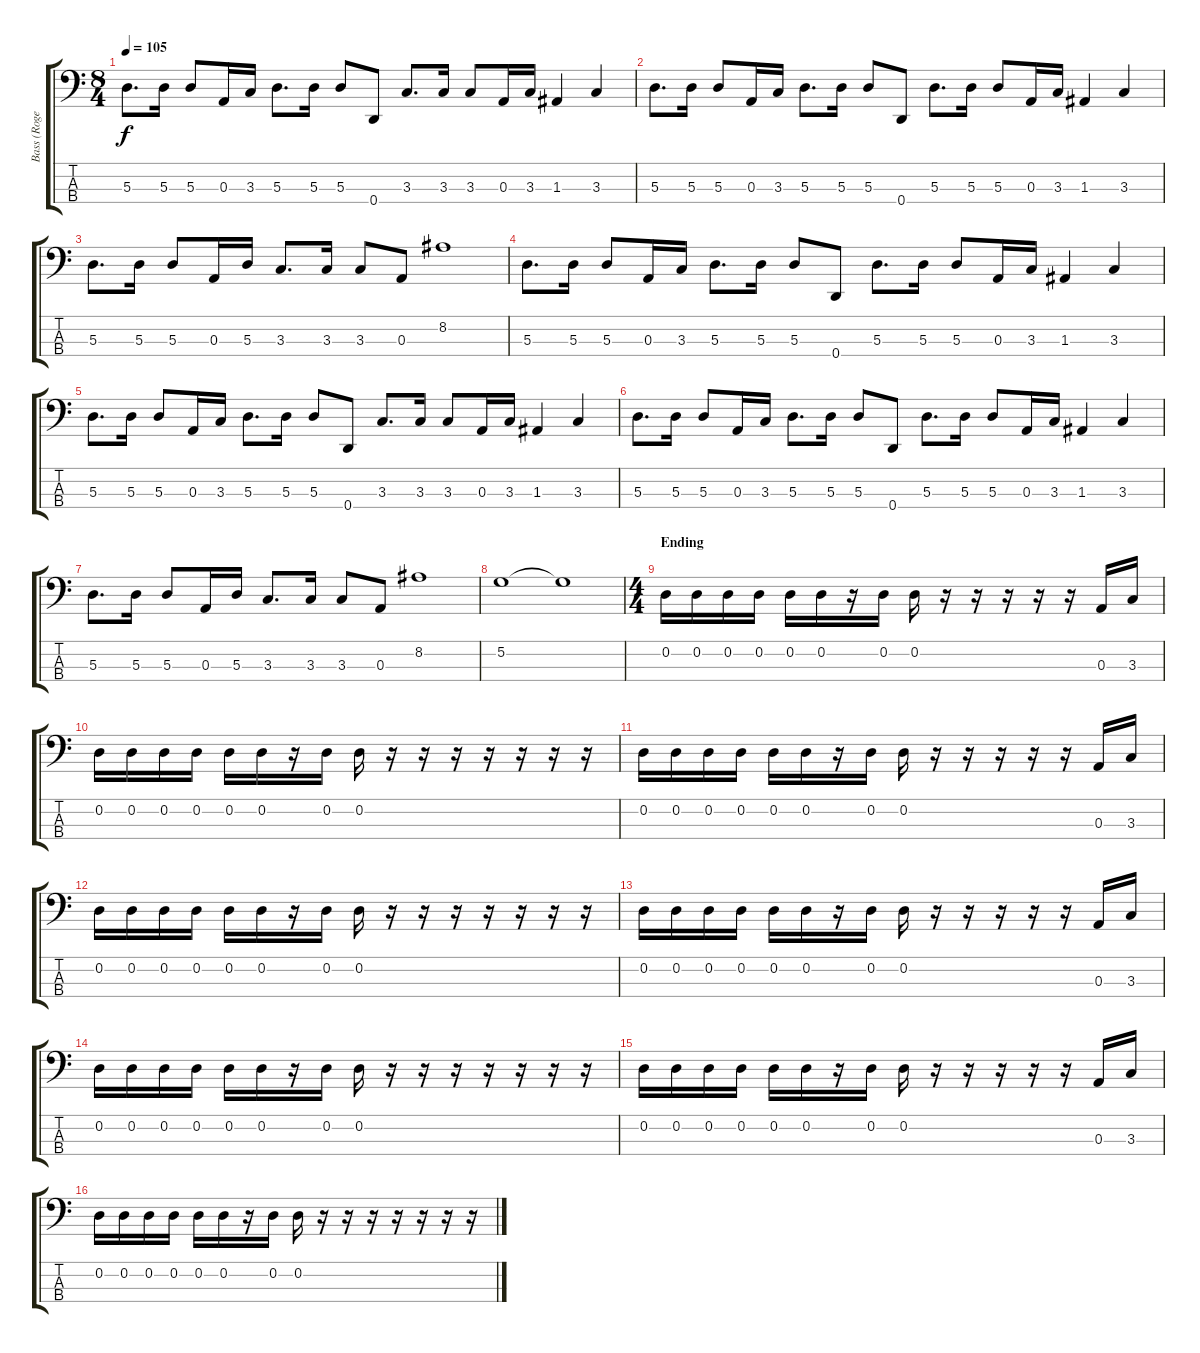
\track ("Bass (Roger Glover)" "Bass (Roge") {instrument electricbasspick}
\staff {score tabs}
\tuning (G2 D2 A1 D1) {hide}
\ts (8 4)
\tempo 105
\clef f4
\ks c
5.3.8{d dy f} 5.3.16 5.3.8 0.3.16 3.3.16 5.3.8{d} 5.3.16 5.3.8 0.4.8 3.3.8{d} 3.3.16 3.3.8 0.3.16 3.3.16 1.3.4 3.3.4 |
5.3.8{d} 5.3.16 5.3.8 0.3.16 3.3.16 5.3.8{d} 5.3.16 5.3.8 0.4.8 5.3.8{d} 5.3.16 5.3.8 0.3.16 3.3.16 1.3.4 3.3.4 |
5.3.8{d} 5.3.16 5.3.8 0.3.16 5.3.16 3.3.8{d} 3.3.16 3.3.8 0.3.8 8.2.1 |
5.3.8{d} 5.3.16 5.3.8 0.3.16 3.3.16 5.3.8{d} 5.3.16 5.3.8 0.4.8 5.3.8{d} 5.3.16 5.3.8 0.3.16 3.3.16 1.3.4 3.3.4 |
5.3.8{d} 5.3.16 5.3.8 0.3.16 3.3.16 5.3.8{d} 5.3.16 5.3.8 0.4.8 3.3.8{d} 3.3.16 3.3.8 0.3.16 3.3.16 1.3.4 3.3.4 |
5.3.8{d} 5.3.16 5.3.8 0.3.16 3.3.16 5.3.8{d} 5.3.16 5.3.8 0.4.8 5.3.8{d} 5.3.16 5.3.8 0.3.16 3.3.16 1.3.4 3.3.4 |
5.3.8{d} 5.3.16 5.3.8 0.3.16 5.3.16 3.3.8{d} 3.3.16 3.3.8 0.3.8 8.2.1 |
5.2.1 5.2{t}.1 |
\ts (4 4)
\section ("" "Ending")
0.2.16 0.2.16 0.2.16 0.2.16 0.2.16 0.2.16 r.16 0.2.16 0.2.16 r.16 r.16 r.16 r.16 r.16 0.3.16 3.3.16 |
0.2.16 0.2.16 0.2.16 0.2.16 0.2.16 0.2.16 r.16 0.2.16 0.2.16 r.16 r.16 r.16 r.16 r.16 r.16 r.16 |
0.2.16 0.2.16 0.2.16 0.2.16 0.2.16 0.2.16 r.16 0.2.16 0.2.16 r.16 r.16 r.16 r.16 r.16 0.3.16 3.3.16 |
0.2.16 0.2.16 0.2.16 0.2.16 0.2.16 0.2.16 r.16 0.2.16 0.2.16 r.16 r.16 r.16 r.16 r.16 r.16 r.16 |
0.2.16 0.2.16 0.2.16 0.2.16 0.2.16 0.2.16 r.16 0.2.16 0.2.16 r.16 r.16 r.16 r.16 r.16 0.3.16 3.3.16 |
0.2.16 0.2.16 0.2.16 0.2.16 0.2.16 0.2.16 r.16 0.2.16 0.2.16 r.16 r.16 r.16 r.16 r.16 r.16 r.16 |
0.2.16 0.2.16 0.2.16 0.2.16 0.2.16 0.2.16 r.16 0.2.16 0.2.16 r.16 r.16 r.16 r.16 r.16 0.3.16 3.3.16 |
0.2.16 0.2.16 0.2.16 0.2.16 0.2.16 0.2.16 r.16 0.2.16 0.2.16 r.16 r.16 r.16 r.16 r.16 r.16 r.16
